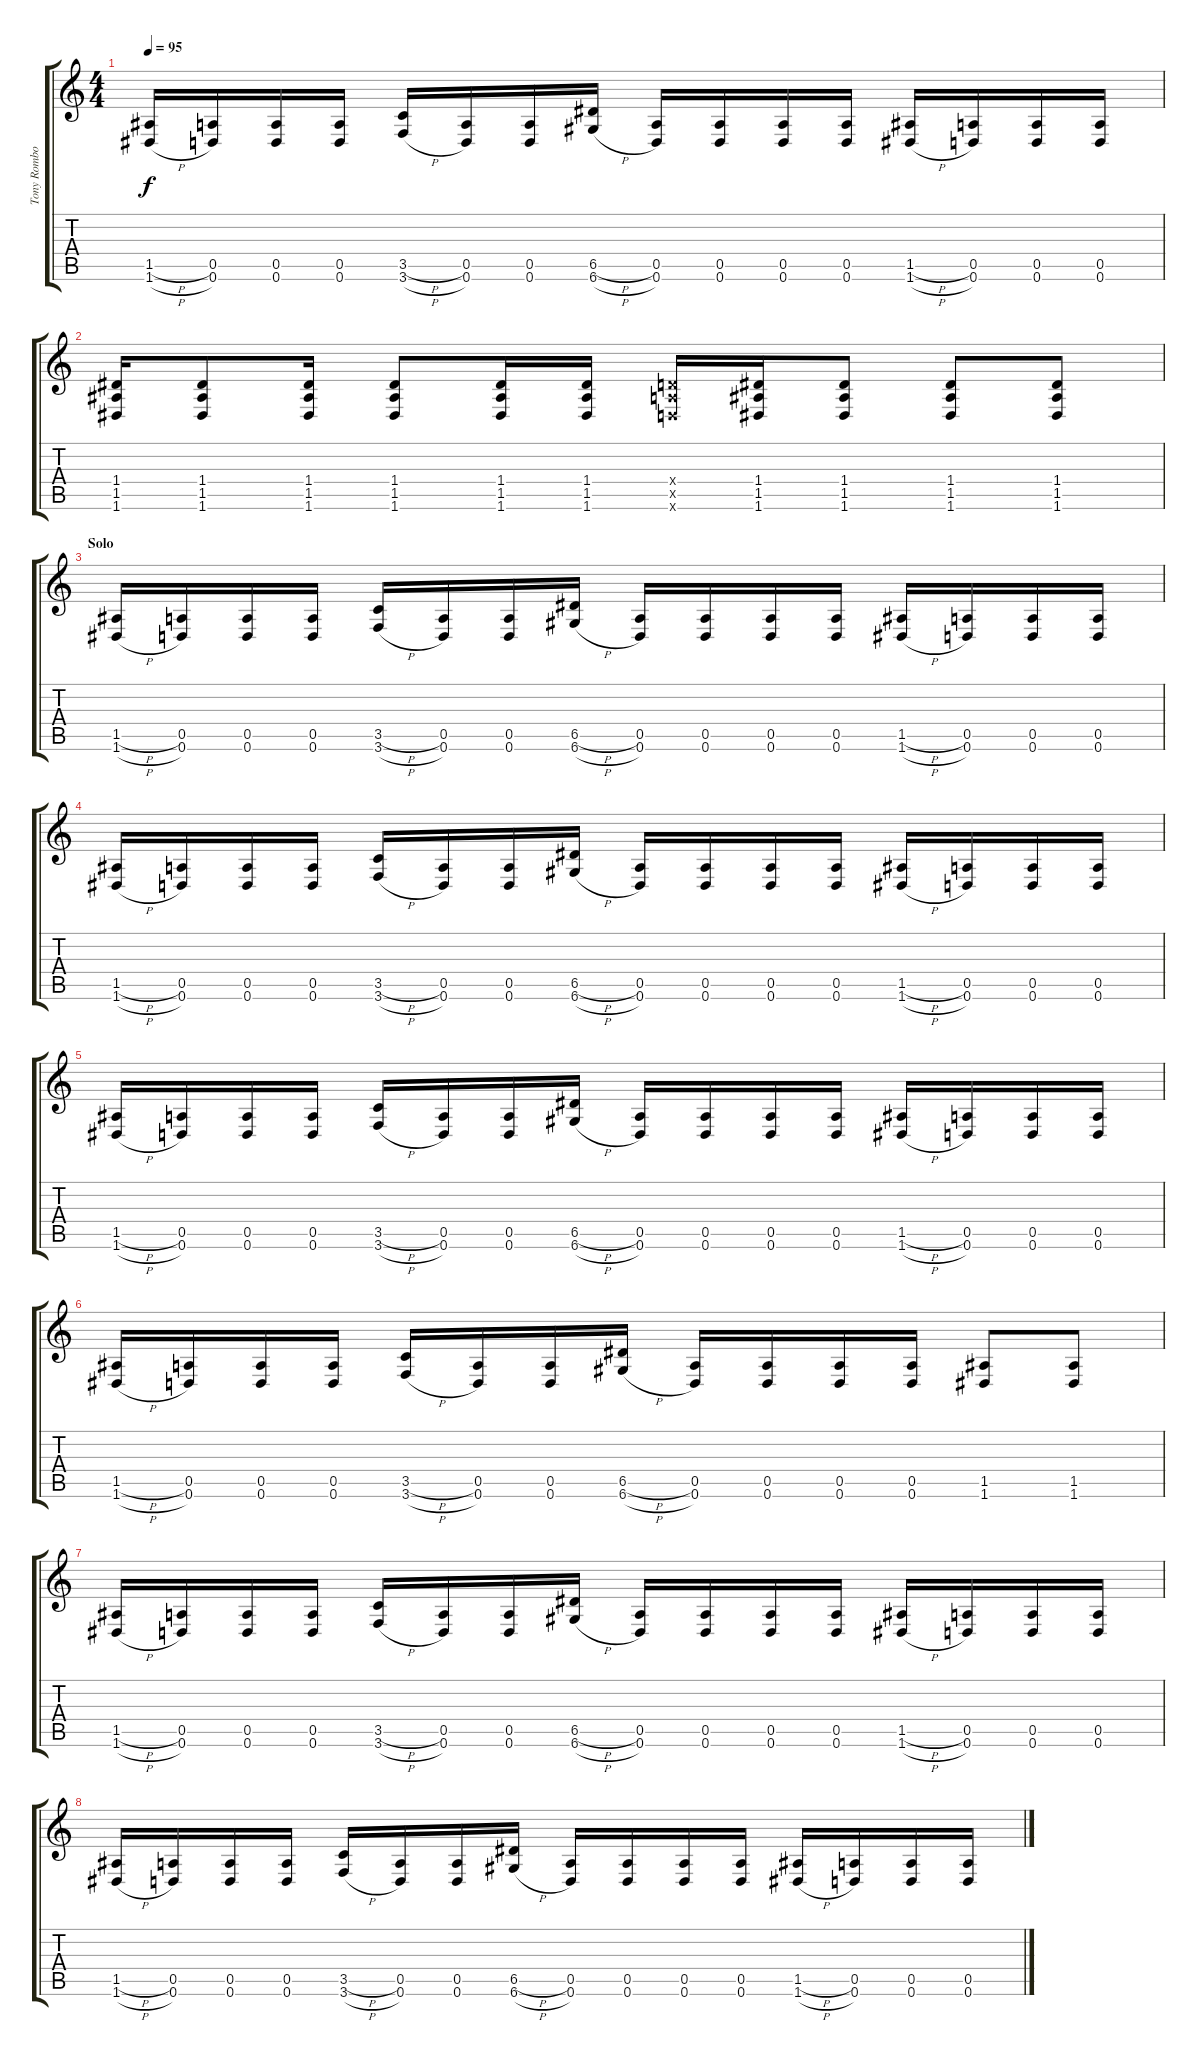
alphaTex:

\track ("Tony Rombola - Rythm Guitar" "Tony Rombo") {instrument distortionguitar}
\staff {score tabs}
\tuning (E4 B3 G3 D3 A2 D2) {hide}
\ts (4 4)
\tempo 95
\clef g2
\ks c
(1.5{h} 1.6{h}).16{dy f} (0.5 0.6).16 (0.5 0.6).16 (0.5 0.6).16 (3.5{h} 3.6{h}).16 (0.5 0.6).16 (0.5 0.6).16 (6.5{h} 6.6{h}).16 (0.5 0.6).16 (0.5 0.6).16 (0.5 0.6).16 (0.5 0.6).16 (1.5{h} 1.6{h}).16 (0.5 0.6).16 (0.5 0.6).16 (0.5 0.6).16 |
(1.4 1.5 1.6).16 (1.4 1.5 1.6).8 (1.4 1.5 1.6).16 (1.4 1.5 1.6).8 (1.4 1.5 1.6).16 (1.4 1.5 1.6).16 (0.4{x} 0.5{x} 0.6{x}).16 (1.4 1.5 1.6).16 (1.4 1.5 1.6).8 (1.4 1.5 1.6).8 (1.4 1.5 1.6).8 |
\section ("" "Solo")
(1.5{h} 1.6{h}).16 (0.5 0.6).16 (0.5 0.6).16 (0.5 0.6).16 (3.5{h} 3.6{h}).16 (0.5 0.6).16 (0.5 0.6).16 (6.5{h} 6.6{h}).16 (0.5 0.6).16 (0.5 0.6).16 (0.5 0.6).16 (0.5 0.6).16 (1.5{h} 1.6{h}).16 (0.5 0.6).16 (0.5 0.6).16 (0.5 0.6).16 |
(1.5{h} 1.6{h}).16 (0.5 0.6).16 (0.5 0.6).16 (0.5 0.6).16 (3.5{h} 3.6{h}).16 (0.5 0.6).16 (0.5 0.6).16 (6.5{h} 6.6{h}).16 (0.5 0.6).16 (0.5 0.6).16 (0.5 0.6).16 (0.5 0.6).16 (1.5{h} 1.6{h}).16 (0.5 0.6).16 (0.5 0.6).16 (0.5 0.6).16 |
(1.5{h} 1.6{h}).16 (0.5 0.6).16 (0.5 0.6).16 (0.5 0.6).16 (3.5{h} 3.6{h}).16 (0.5 0.6).16 (0.5 0.6).16 (6.5{h} 6.6{h}).16 (0.5 0.6).16 (0.5 0.6).16 (0.5 0.6).16 (0.5 0.6).16 (1.5{h} 1.6{h}).16 (0.5 0.6).16 (0.5 0.6).16 (0.5 0.6).16 |
(1.5{h} 1.6{h}).16 (0.5 0.6).16 (0.5 0.6).16 (0.5 0.6).16 (3.5{h} 3.6{h}).16 (0.5 0.6).16 (0.5 0.6).16 (6.5{h} 6.6{h}).16 (0.5 0.6).16 (0.5 0.6).16 (0.5 0.6).16 (0.5 0.6).16 (1.5 1.6).8 (1.5 1.6).8 |
(1.5{h} 1.6{h}).16 (0.5 0.6).16 (0.5 0.6).16 (0.5 0.6).16 (3.5{h} 3.6{h}).16 (0.5 0.6).16 (0.5 0.6).16 (6.5{h} 6.6{h}).16 (0.5 0.6).16 (0.5 0.6).16 (0.5 0.6).16 (0.5 0.6).16 (1.5{h} 1.6{h}).16 (0.5 0.6).16 (0.5 0.6).16 (0.5 0.6).16 |
(1.5{h} 1.6{h}).16 (0.5 0.6).16 (0.5 0.6).16 (0.5 0.6).16 (3.5{h} 3.6{h}).16 (0.5 0.6).16 (0.5 0.6).16 (6.5{h} 6.6{h}).16 (0.5 0.6).16 (0.5 0.6).16 (0.5 0.6).16 (0.5 0.6).16 (1.5{h} 1.6{h}).16 (0.5 0.6).16 (0.5 0.6).16 (0.5 0.6).16
